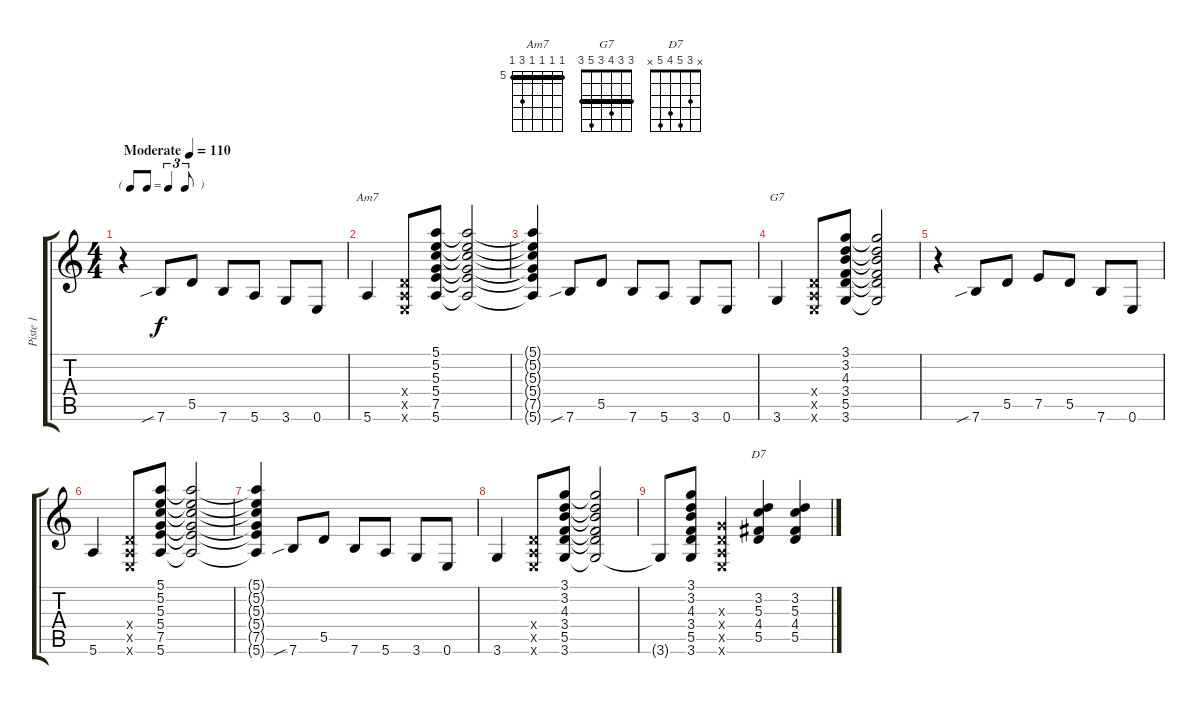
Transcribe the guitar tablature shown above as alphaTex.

\track ("Piste 1" "Piste 1") {instrument acousticguitarsteel}
\staff {score tabs}
\tuning (E4 B3 G3 D3 A2 E2) {hide}
\chord ("Am7" 5 5 5 5 7 5) {firstfret 5 barre 5}
\chord ("G7" 3 3 4 3 5 3) {barre 3}
\chord ("D7" x 3 5 4 5 x)
\ts (4 4)
\tf triplet8th
\tempo (110 "Moderate")
\clef g2
\ks c
r.4{dy f instrument acousticguitarsteel} 7.6{sib}.8 5.5.8 7.6.8 5.6.8 3.6.8 0.6.8 |
5.6.4{ch "Am7"} (0.4{x} 0.5{x} 0.6{x}).8 (5.1 5.2 5.3 5.4 7.5 5.6).8 (5.1{t} 5.2{t} 5.3{t} 5.4{t} 7.5{t} 5.6{t}).2 |
(5.1{t} 5.2{t} 5.3{t} 5.4{t} 7.5{t} 5.6{t}).4 7.6{sib}.8 5.5.8 7.6.8 5.6.8 3.6.8 0.6.8 |
3.6.4{ch "G7"} (0.4{x} 0.5{x} 0.6{x}).8 (3.1 3.2 4.3 3.4 5.5 3.6).8 (3.1{t} 3.2{t} 4.3{t} 3.4{t} 5.5{t} 3.6{t}).2 |
r.4 7.6{sib}.8 5.5.8 7.5.8 5.5.8 7.6.8 0.6.8 |
5.6.4 (0.4{x} 0.5{x} 0.6{x}).8 (5.1 5.2 5.3 5.4 7.5 5.6).8 (5.1{t} 5.2{t} 5.3{t} 5.4{t} 7.5{t} 5.6{t}).2 |
(5.1{t} 5.2{t} 5.3{t} 5.4{t} 7.5{t} 5.6{t}).4 7.6{sib}.8 5.5.8 7.6.8 5.6.8 3.6.8 0.6.8 |
3.6.4 (0.4{x} 0.5{x} 0.6{x}).8 (3.1 3.2 4.3 3.4 5.5 3.6).8 (3.1{t} 3.2{t} 4.3{t} 3.4{t} 5.5{t} 3.6{t}).2 |
3.6{t}.8 (3.1 3.2 4.3 3.4 5.5 3.6).8 (0.3{x} 0.4{x} 0.5{x} 0.6{x}).4 (3.2 5.3 4.4 5.5).4{ch "D7"} (3.2 5.3 4.4 5.5).4
